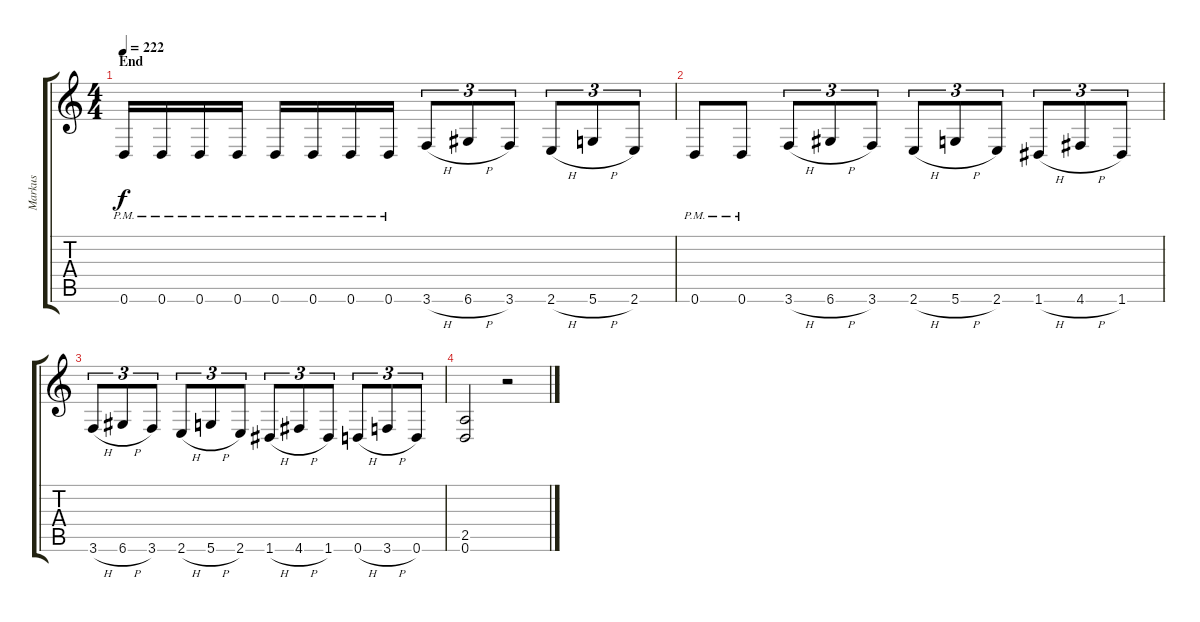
\track ("Markus" "Markus") {instrument distortionguitar}
\staff {score tabs}
\tuning (D4 A3 F3 C3 G2 D2) {hide}
\ts (4 4)
\section ("" "End")
\tempo 222
\clef g2
\ks c
0.6{pm}.16{dy f} 0.6{pm}.16 0.6{pm}.16 0.6{pm}.16 0.6{pm}.16 0.6{pm}.16 0.6{pm}.16 0.6{pm}.16 3.6{h}.8{tu (3 2)} 6.6{h}.8{tu (3 2)} 3.6.8{tu (3 2)} 2.6{h}.8{tu (3 2)} 5.6{h}.8{tu (3 2)} 2.6.8{tu (3 2)} |
0.6{pm}.8 0.6{pm}.8 3.6{h}.8{tu (3 2)} 6.6{h}.8{tu (3 2)} 3.6.8{tu (3 2)} 2.6{h}.8{tu (3 2)} 5.6{h}.8{tu (3 2)} 2.6.8{tu (3 2)} 1.6{h}.8{tu (3 2)} 4.6{h}.8{tu (3 2)} 1.6.8{tu (3 2)} |
3.6{h}.8{tu (3 2)} 6.6{h}.8{tu (3 2)} 3.6.8{tu (3 2)} 2.6{h}.8{tu (3 2)} 5.6{h}.8{tu (3 2)} 2.6.8{tu (3 2)} 1.6{h}.8{tu (3 2)} 4.6{h}.8{tu (3 2)} 1.6.8{tu (3 2)} 0.6{h}.8{tu (3 2)} 3.6{h}.8{tu (3 2)} 0.6.8{tu (3 2)} |
(2.5 0.6).2 r.2
